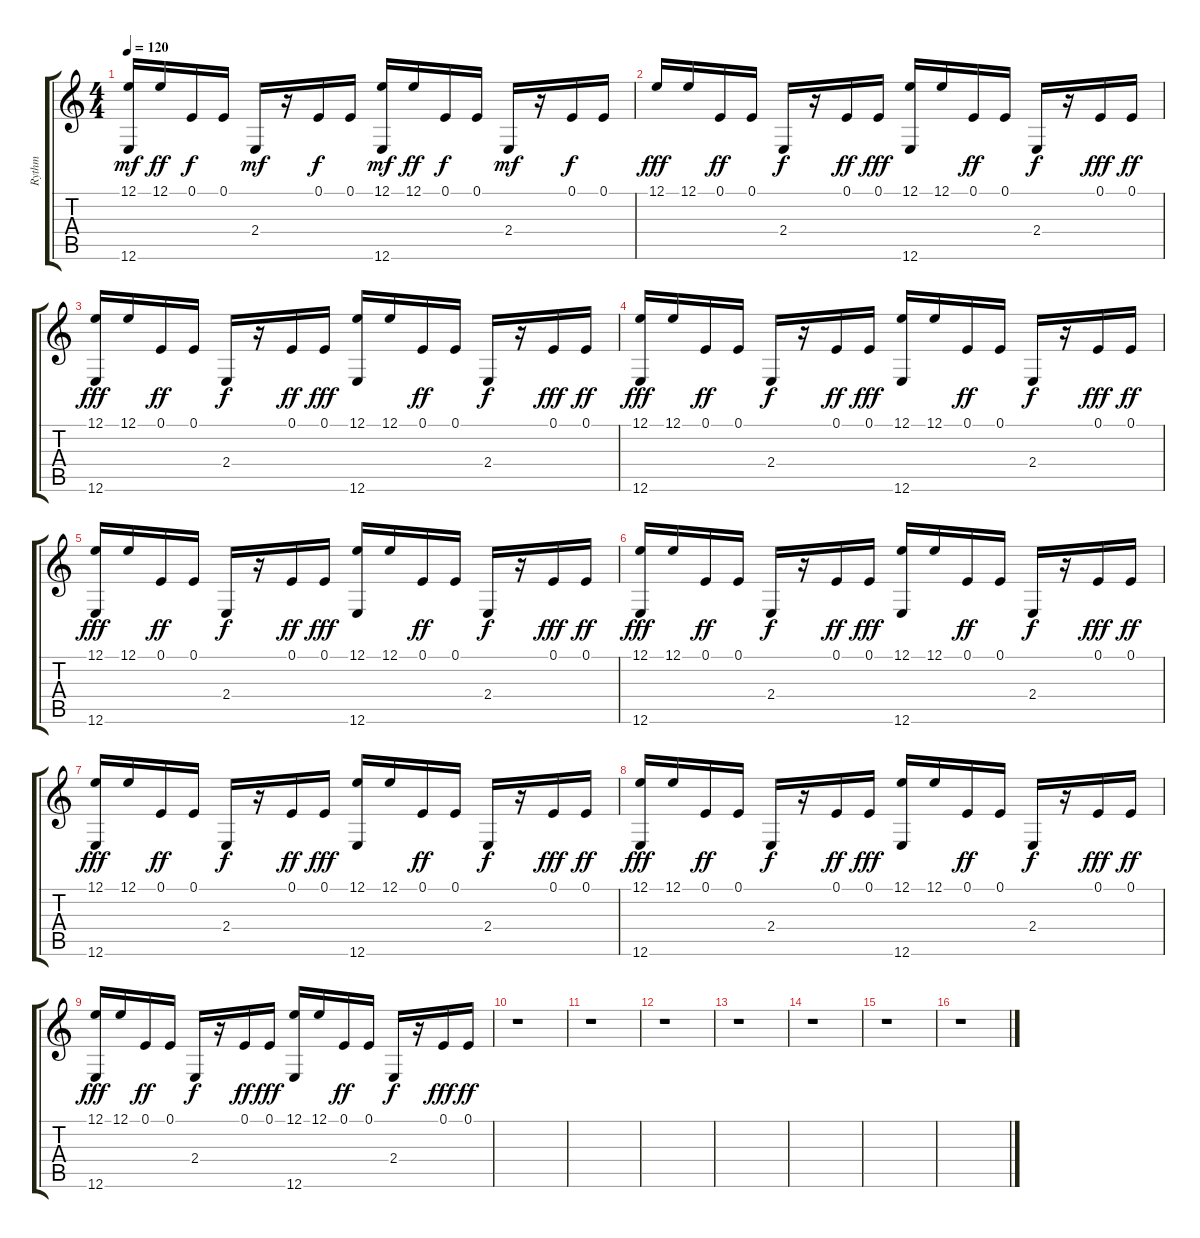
\track ("Rythm" "Rythm") {instrument pad1newage}
\staff {score tabs}
\tuning (E4 B3 G3 D3 A2 E2) {hide}
\ts (4 4)
\tempo 120
\clef g2
\ks c
(12.1 12.6).16{dy mf} 12.1.16{dy ff} 0.1.16{dy f} 0.1.16 2.4.16{dy mf} r.16 0.1.16{dy f} 0.1.16 (12.1 12.6).16{dy mf} 12.1.16{dy ff} 0.1.16{dy f} 0.1.16 2.4.16{dy mf} r.16 0.1.16{dy f} 0.1.16 |
12.1.16{dy fff} 12.1.16 0.1.16{dy ff} 0.1.16 2.4.16{dy f} r.16 0.1.16{dy ff} 0.1.16{dy fff} (12.1 12.6).16 12.1.16 0.1.16{dy ff} 0.1.16 2.4.16{dy f} r.16 0.1.16{dy fff} 0.1.16{dy ff} |
(12.1 12.6).16{dy fff} 12.1.16 0.1.16{dy ff} 0.1.16 2.4.16{dy f} r.16 0.1.16{dy ff} 0.1.16{dy fff} (12.1 12.6).16 12.1.16 0.1.16{dy ff} 0.1.16 2.4.16{dy f} r.16 0.1.16{dy fff} 0.1.16{dy ff} |
(12.1 12.6).16{dy fff} 12.1.16 0.1.16{dy ff} 0.1.16 2.4.16{dy f} r.16 0.1.16{dy ff} 0.1.16{dy fff} (12.1 12.6).16 12.1.16 0.1.16{dy ff} 0.1.16 2.4.16{dy f} r.16 0.1.16{dy fff} 0.1.16{dy ff} |
(12.1 12.6).16{dy fff} 12.1.16 0.1.16{dy ff} 0.1.16 2.4.16{dy f} r.16 0.1.16{dy ff} 0.1.16{dy fff} (12.1 12.6).16 12.1.16 0.1.16{dy ff} 0.1.16 2.4.16{dy f} r.16 0.1.16{dy fff} 0.1.16{dy ff} |
(12.1 12.6).16{dy fff} 12.1.16 0.1.16{dy ff} 0.1.16 2.4.16{dy f} r.16 0.1.16{dy ff} 0.1.16{dy fff} (12.1 12.6).16 12.1.16 0.1.16{dy ff} 0.1.16 2.4.16{dy f} r.16 0.1.16{dy fff} 0.1.16{dy ff} |
(12.1 12.6).16{dy fff} 12.1.16 0.1.16{dy ff} 0.1.16 2.4.16{dy f} r.16 0.1.16{dy ff} 0.1.16{dy fff} (12.1 12.6).16 12.1.16 0.1.16{dy ff} 0.1.16 2.4.16{dy f} r.16 0.1.16{dy fff} 0.1.16{dy ff} |
(12.1 12.6).16{dy fff} 12.1.16 0.1.16{dy ff} 0.1.16 2.4.16{dy f} r.16 0.1.16{dy ff} 0.1.16{dy fff} (12.1 12.6).16 12.1.16 0.1.16{dy ff} 0.1.16 2.4.16{dy f} r.16 0.1.16{dy fff} 0.1.16{dy ff} |
(12.1 12.6).16{dy fff} 12.1.16 0.1.16{dy ff} 0.1.16 2.4.16{dy f} r.16 0.1.16{dy ff} 0.1.16{dy fff} (12.1 12.6).16 12.1.16 0.1.16{dy ff} 0.1.16 2.4.16{dy f} r.16 0.1.16{dy fff} 0.1.16{dy ff} |
r.1 |
r.1 |
r.1 |
r.1 |
r.1 |
r.1 |
r.1
